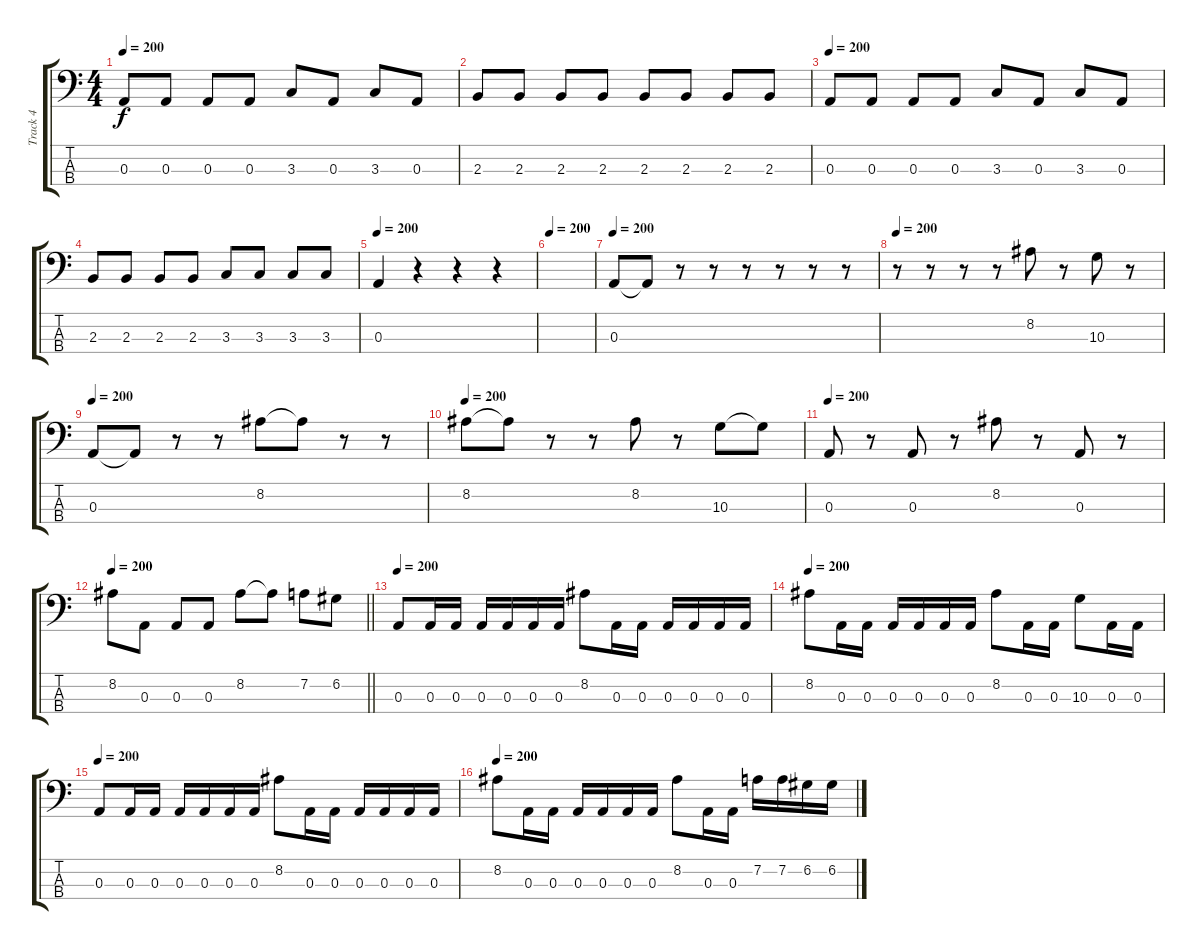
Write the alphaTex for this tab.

\track ("Track 4" "Track 4") {instrument electricbassfinger}
\staff {score tabs}
\tuning (G2 D2 A1 E1) {hide}
\ts (4 4)
\tempo 200
\clef f4
\ks c
0.3.8{dy f} 0.3.8 0.3.8 0.3.8 3.3.8 0.3.8 3.3.8 0.3.8 |
2.3.8 2.3.8 2.3.8 2.3.8 2.3.8 2.3.8 2.3.8 2.3.8 |
\tempo 200
0.3.8 0.3.8 0.3.8 0.3.8 3.3.8 0.3.8 3.3.8 0.3.8 |
2.3.8 2.3.8 2.3.8 2.3.8 3.3.8 3.3.8 3.3.8 3.3.8 |
\tempo 200
0.3.4 r.4 r.4 r.4 |
\tempo 200
|
\tempo 200
0.3.8 0.3{t}.8 r.8 r.8 r.8 r.8 r.8 r.8 |
\tempo 200
r.8 r.8 r.8 r.8 8.2.8 r.8 10.3.8 r.8 |
\tempo 200
0.3.8 0.3{t}.8 r.8 r.8 8.2.8 8.2{t}.8 r.8 r.8 |
\tempo 200
8.2.8 8.2{t}.8 r.8 r.8 8.2.8 r.8 10.3.8 10.3{t}.8 |
\tempo 200
0.3.8 r.8 0.3.8 r.8 8.2.8 r.8 0.3.8 r.8 |
\tempo 200
\barLineRight lightlight
8.2.8 0.3.8 0.3.8 0.3.8 8.2.8 8.2{t}.8 7.2.8 6.2.8 |
\section ("" "")
\tempo 200
0.3.8 0.3.16 0.3.16 0.3.16 0.3.16 0.3.16 0.3.16 8.2.8 0.3.16 0.3.16 0.3.16 0.3.16 0.3.16 0.3.16 |
\tempo 200
8.2.8 0.3.16 0.3.16 0.3.16 0.3.16 0.3.16 0.3.16 8.2.8 0.3.16 0.3.16 10.3.8 0.3.16 0.3.16 |
\tempo 200
0.3.8 0.3.16 0.3.16 0.3.16 0.3.16 0.3.16 0.3.16 8.2.8 0.3.16 0.3.16 0.3.16 0.3.16 0.3.16 0.3.16 |
\tempo 200
8.2.8 0.3.16 0.3.16 0.3.16 0.3.16 0.3.16 0.3.16 8.2.8 0.3.16 0.3.16 7.2.16 7.2.16 6.2.16 6.2.16
